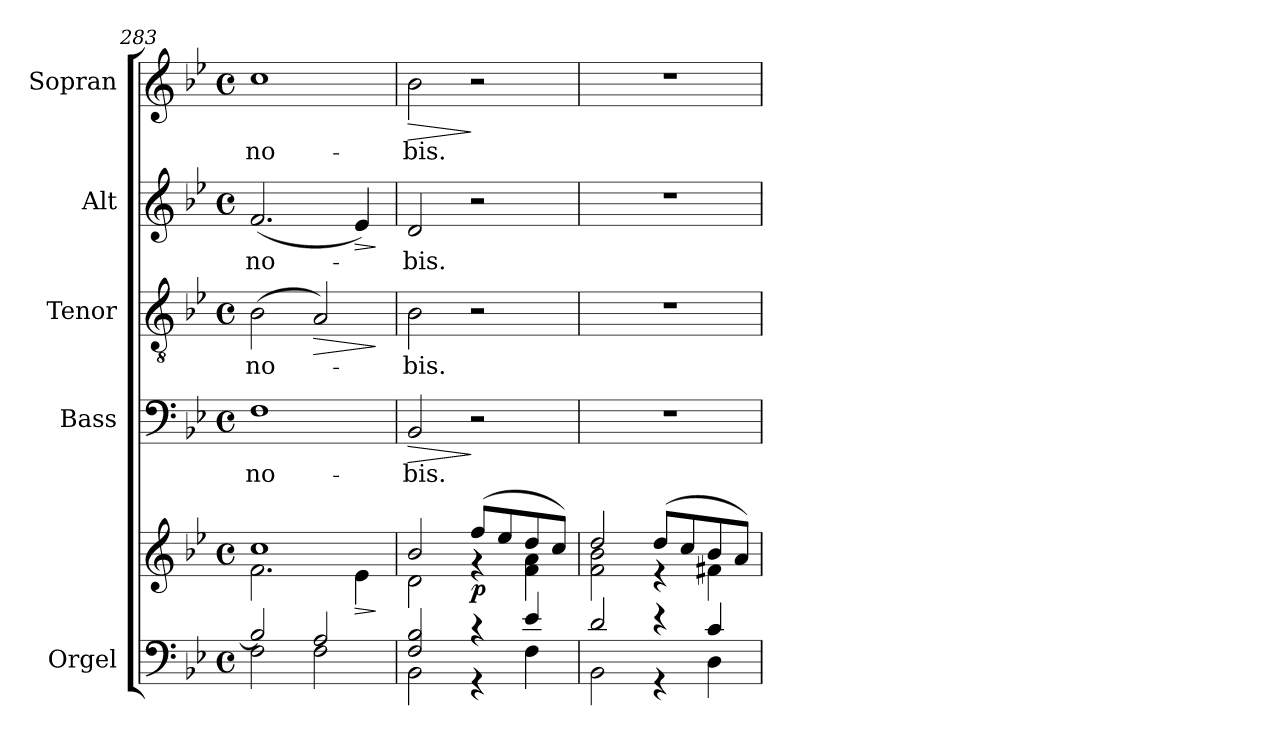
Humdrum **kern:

**kern	**kern	**dynam	**kern	**text	**dynam	**kern	**text	**dynam	**kern	**text	**dynam	**kern	**text	**dynam
*part5	*part5	*part5	*part4	*part4	*part4	*part3	*part3	*part3	*part2	*part2	*part2	*part1	*part1	*part1
*staff6	*staff5	*staff5/6	*staff4	*staff4	*staff4	*staff3	*staff3	*staff3	*staff2	*staff2	*staff2	*staff1	*staff1	*staff1
*I"Orgel	*	*	*I"Bass	*	*	*I"Tenor	*	*	*I"Alt	*	*	*I"Sopran	*	*
*I'Org.	*	*	*I'B.	*	*	*I'T.	*	*	*I'A.	*	*	*I'S.	*	*
*clefF4	*clefG2	*	*clefF4	*	*	*clefGv2	*	*	*clefG2	*	*	*clefG2	*	*
*k[b-e-]	*k[b-e-]	*	*k[b-e-]	*	*	*k[b-e-]	*	*	*k[b-e-]	*	*	*k[b-e-]	*	*
*B-:	*B-:	*	*B-:	*	*	*B-:	*	*	*B-:	*	*	*B-:	*	*
*M4/4	*M4/4	*	*M4/4	*	*	*M4/4	*	*	*M4/4	*	*	*M4/4	*	*
*met(c)	*met(c)	*	*met(c)	*	*	*met(c)	*	*	*met(c)	*	*	*met(c)	*	*
=283	=283	=283	=283	=283	=283	=283	=283	=283	=283	=283	=283	=283	=283	=283
*^	*^	*	*	*	*	*	*	*	*	*	*	*	*	*
!	!	!	!	!	!	!LO:LY:b	!	!	!LO:LY:b	!	!	!LO:LY:b	!	!	!LO:LY:b	!
2B-/]	2F\	1cc	2.f\	.	1F	no-	.	(>2B-\	no-	.	(<2.f/	no-	.	1cc	no-	.
!	!	!	!	!	!	!	!	!	!	!LO:HP:b	!	!	!	!	!	!
2A/	2F\	.	.	.	.	.	.	2A/)	.	>	.	.	.	.	.	.
!	!	!	!	!LO:HP:b	!	!	!	!	!	!	!	!	!LO:HP:b	!	!	!
.	.	.	4e-\	>	.	.	.	.	.	.	4e-/)	.	>	.	.	.
*v	*v	*	*	*	*	*	*	*	*	*	*	*	*	*	*	*
*	*v	*v	*	*	*	*	*	*	*	*	*	*	*	*	*
.	.	]	.	.	.	.	.	]	.	.	]	.	.	.
=284	=284	=284	=284	=284	=284	=284	=284	=284	=284	=284	=284	=284	=284	=284
*^	*^	*	*	*	*	*	*	*	*	*	*	*	*	*
!	!	!	!	!	!	!LO:LY:b	!LO:HP:b	!	!LO:LY:b	!	!	!LO:LY:b	!	!	!LO:LY:b	!LO:HP:b
2F/ 2B-/	2BB-\	2b-/	2d\	.	2BB-/	-bis.	>	2B-\	-bis.	.	2d/	-bis.	.	2b-\	-bis.	>
!	!	!	!	!LO:DY:b	!	!	!	!	!	!	!	!	!	!	!	!
4r	4r	(>8ff/L	4rg	p	2r	.	]	2r	.	.	2r	.	.	2r	.	]
.	.	8ee-/	.	.	.	.	.	.	.	.	.	.	.	.	.	.
4e-/	4F\	8dd/	4f\ 4a\	.	.	.	.	.	.	.	.	.	.	.	.	.
.	.	8cc/J)	.	.	.	.	.	.	.	.	.	.	.	.	.	.
=285	=285	=285	=285	=285	=285	=285	=285	=285	=285	=285	=285	=285	=285	=285	=285	=285
2d/	2BB-\	2dd/	2f\ 2b-\	.	1r	.	.	1r	.	.	1r	.	.	1r	.	.
4r	4r	(>8dd/L	4re	.	.	.	.	.	.	.	.	.	.	.	.	.
.	.	8cc/	.	.	.	.	.	.	.	.	.	.	.	.	.	.
4c/	4D\	8b-/	4f#X\	.	.	.	.	.	.	.	.	.	.	.	.	.
.	.	8a/J)	.	.	.	.	.	.	.	.	.	.	.	.	.	.
*v	*v	*	*	*	*	*	*	*	*	*	*	*	*	*	*	*
*	*v	*v	*	*	*	*	*	*	*	*	*	*	*	*	*
=	=	=	=	=	=	=	=	=	=	=	=	=	=	=
*-	*-	*-	*-	*-	*-	*-	*-	*-	*-	*-	*-	*-	*-	*-
